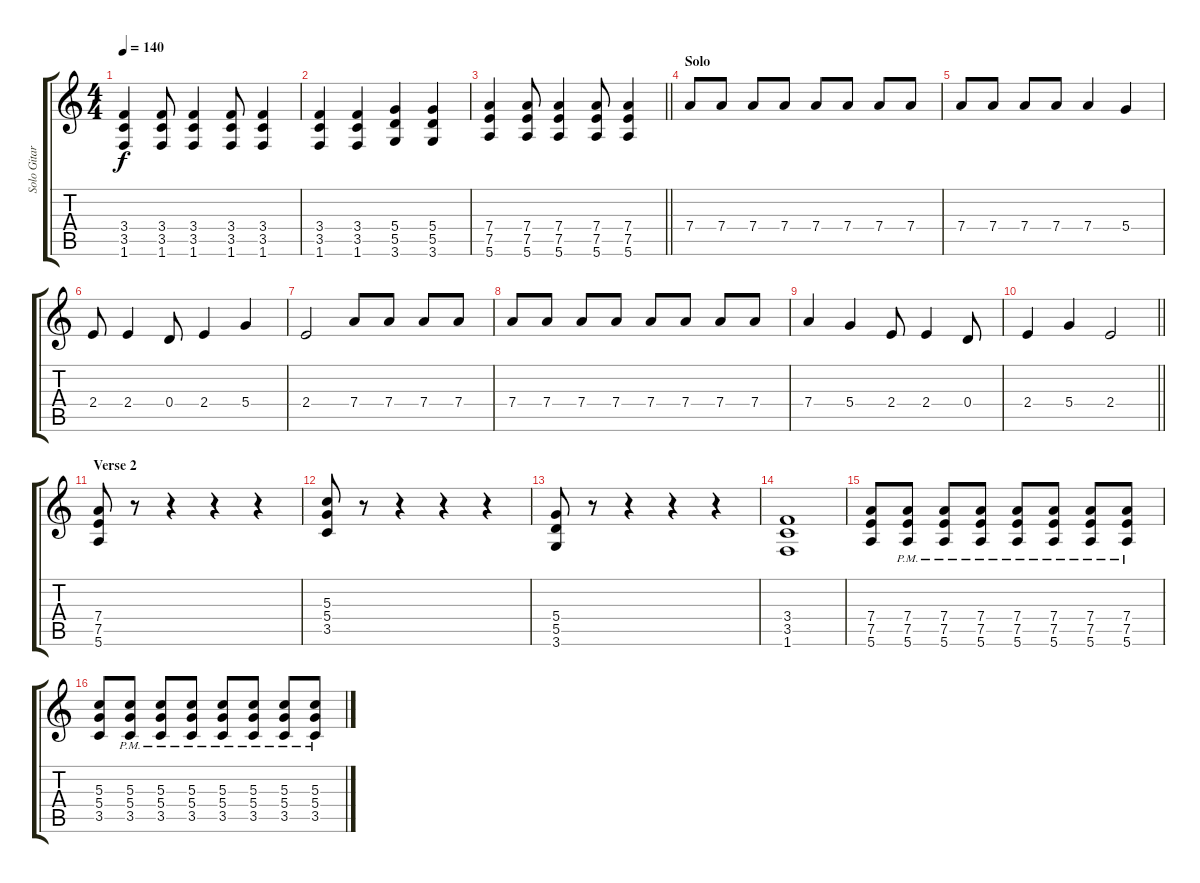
\track ("Solo Gitarr" "Solo Gitar") {instrument distortionguitar}
\staff {score tabs}
\tuning (E4 B3 G3 D3 A2 E2) {hide}
\ts (4 4)
\tempo 140
\clef g2
\ks c
(3.4 3.5 1.6).4{dy f} (3.4 3.5 1.6).8 (3.4 3.5 1.6).4 (3.4 3.5 1.6).8 (3.4 3.5 1.6).4 |
(3.4 3.5 1.6).4 (3.4 3.5 1.6).4 (5.4 5.5 3.6).4 (5.4 5.5 3.6).4 |
\barLineRight lightlight
(7.4 7.5 5.6).4 (7.4 7.5 5.6).8 (7.4 7.5 5.6).4 (7.4 7.5 5.6).8 (7.4 7.5 5.6).4 |
\section ("" "Solo")
7.4.8 7.4.8 7.4.8 7.4.8 7.4.8 7.4.8 7.4.8 7.4.8 |
7.4.8 7.4.8 7.4.8 7.4.8 7.4.4 5.4.4 |
2.4.8 2.4.4 0.4.8 2.4.4 5.4.4 |
2.4.2 7.4.8 7.4.8 7.4.8 7.4.8 |
7.4.8 7.4.8 7.4.8 7.4.8 7.4.8 7.4.8 7.4.8 7.4.8 |
7.4.4 5.4.4 2.4.8 2.4.4 0.4.8 |
\barLineRight lightlight
2.4.4 5.4.4 2.4.2 |
\section ("" "Verse 2")
(7.4 7.5 5.6).8 r.8 r.4 r.4 r.4 |
(5.3 5.4 3.5).8 r.8 r.4 r.4 r.4 |
(5.4 5.5 3.6).8 r.8 r.4 r.4 r.4 |
(3.4 3.5 1.6).1 |
(7.4 7.5 5.6).8 (7.4{pm} 7.5{pm} 5.6{pm}).8 (7.4{pm} 7.5{pm} 5.6{pm}).8 (7.4{pm} 7.5{pm} 5.6{pm}).8 (7.4{pm} 7.5{pm} 5.6{pm}).8 (7.4{pm} 7.5{pm} 5.6{pm}).8 (7.4{pm} 7.5{pm} 5.6{pm}).8 (7.4{pm} 7.5{pm} 5.6{pm}).8 |
(5.3 5.4 3.5).8 (5.3{pm} 5.4{pm} 3.5{pm}).8 (5.3{pm} 5.4{pm} 3.5{pm}).8 (5.3{pm} 5.4{pm} 3.5{pm}).8 (5.3{pm} 5.4{pm} 3.5{pm}).8 (5.3{pm} 5.4{pm} 3.5{pm}).8 (5.3{pm} 5.4{pm} 3.5{pm}).8 (5.3{pm} 5.4{pm} 3.5{pm}).8
